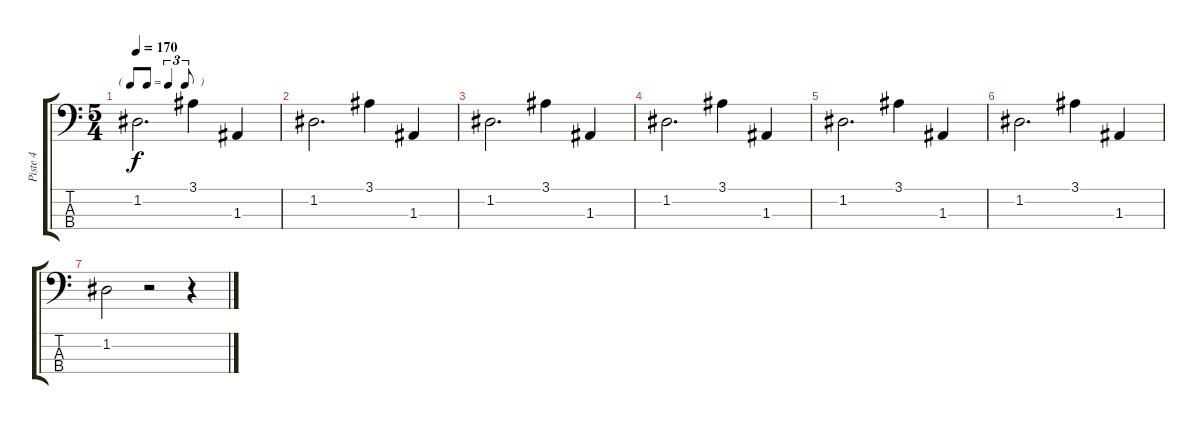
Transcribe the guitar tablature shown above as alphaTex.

\track ("Piste 4" "Piste 4") {instrument electricbassfinger}
\staff {score tabs}
\tuning (G2 D2 A1 E1) {hide}
\ts (5 4)
\tf triplet8th
\tempo 170
\clef f4
\ks c
1.2.2{d dy f} 3.1.4 1.3.4 |
1.2.2{d} 3.1.4 1.3.4 |
1.2.2{d} 3.1.4 1.3.4 |
1.2.2{d} 3.1.4 1.3.4 |
1.2.2{d} 3.1.4 1.3.4 |
1.2.2{d} 3.1.4 1.3.4 |
1.2.2 r.2 r.4
